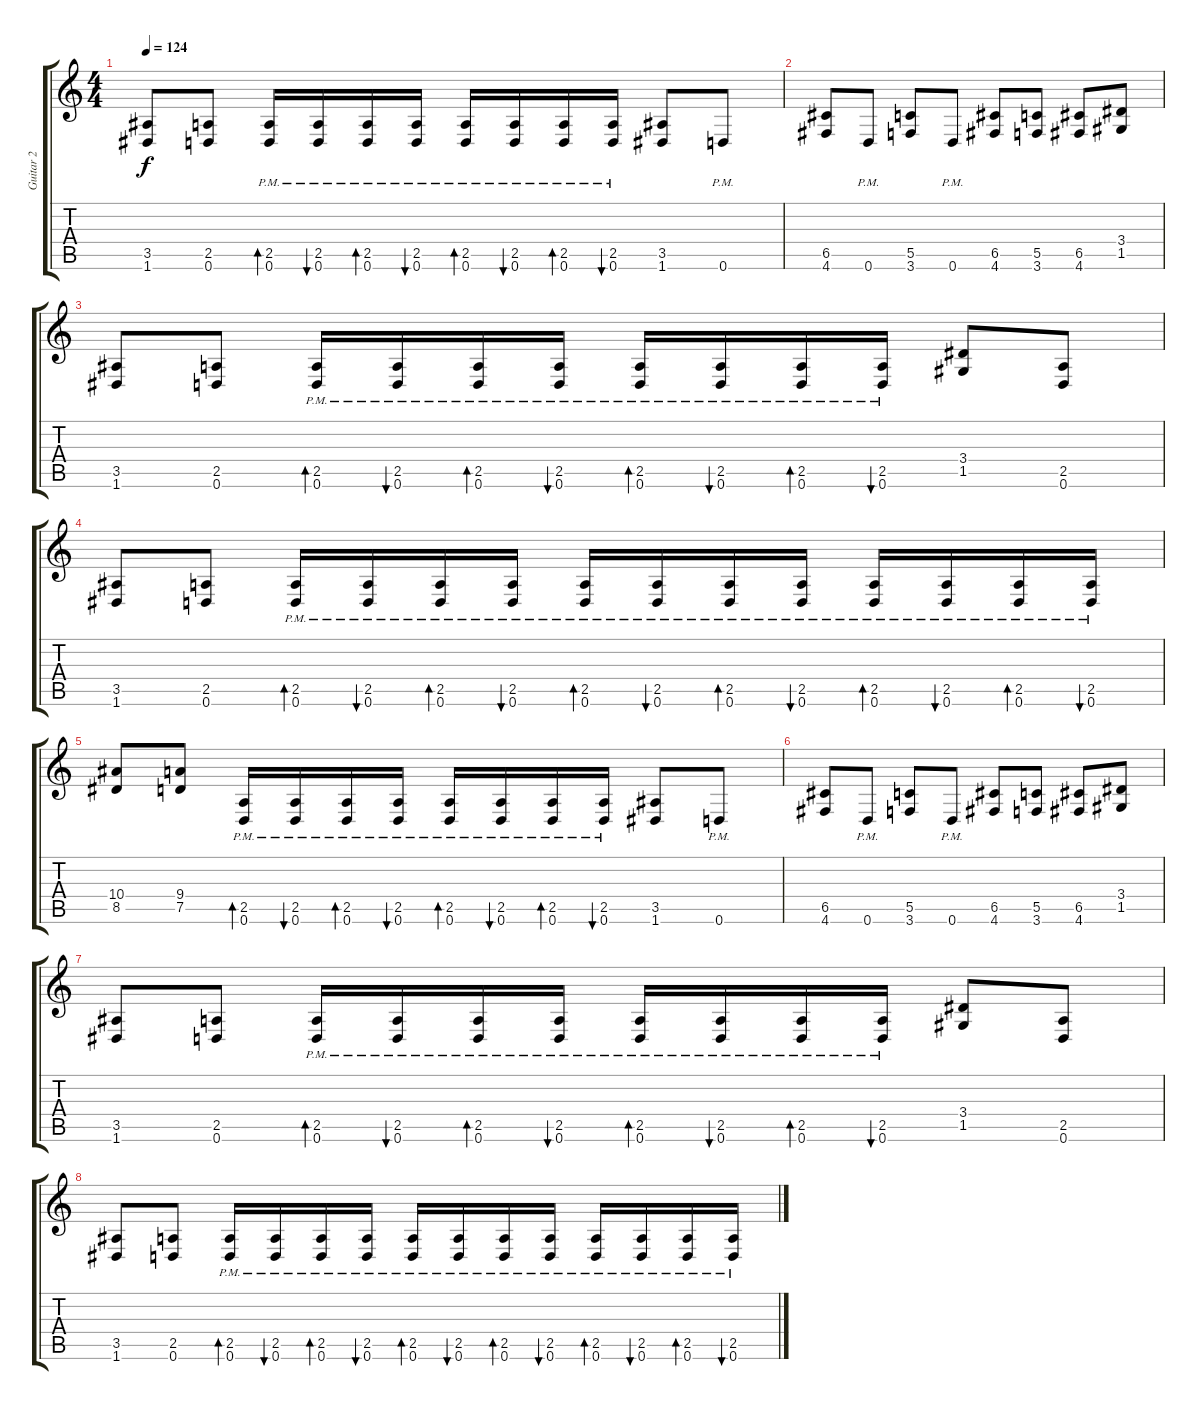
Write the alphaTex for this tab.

\track ("Guitar 2" "Guitar 2") {instrument distortionguitar}
\staff {score tabs}
\tuning (D4 A3 F3 C3 G2 D2) {hide}
\ts (4 4)
\tempo 124
\clef g2
\ks c
(3.5 1.6).8{dy f} (2.5 0.6).8 (2.5{pm} 0.6{pm}).16{bd 60} (2.5{pm} 0.6{pm}).16{bu 60} (2.5{pm} 0.6{pm}).16{bd 60} (2.5{pm} 0.6{pm}).16{bu 60} (2.5{pm} 0.6{pm}).16{bd 60} (2.5{pm} 0.6{pm}).16{bu 60} (2.5{pm} 0.6{pm}).16{bd 60} (2.5{pm} 0.6{pm}).16{bu 60} (3.5 1.6).8 0.6{pm}.8 |
(6.5 4.6).8 0.6{pm}.8 (5.5 3.6).8 0.6{pm}.8 (6.5 4.6).8 (5.5 3.6).8 (6.5 4.6).8 (3.4 1.5).8 |
(3.5 1.6).8 (2.5 0.6).8 (2.5{pm} 0.6{pm}).16{bd 60} (2.5{pm} 0.6{pm}).16{bu 60} (2.5{pm} 0.6{pm}).16{bd 60} (2.5{pm} 0.6{pm}).16{bu 60} (2.5{pm} 0.6{pm}).16{bd 60} (2.5{pm} 0.6{pm}).16{bu 60} (2.5{pm} 0.6{pm}).16{bd 60} (2.5{pm} 0.6{pm}).16{bu 60} (3.4 1.5).8 (2.5 0.6).8 |
(3.5 1.6).8 (2.5 0.6).8 (2.5{pm} 0.6{pm}).16{bd 60} (2.5{pm} 0.6{pm}).16{bu 60} (2.5{pm} 0.6{pm}).16{bd 60} (2.5{pm} 0.6{pm}).16{bu 60} (2.5{pm} 0.6{pm}).16{bd 60} (2.5{pm} 0.6{pm}).16{bu 60} (2.5{pm} 0.6{pm}).16{bd 60} (2.5{pm} 0.6{pm}).16{bu 60} (2.5{pm} 0.6{pm}).16{bd 60} (2.5{pm} 0.6{pm}).16{bu 60} (2.5{pm} 0.6{pm}).16{bd 60} (2.5{pm} 0.6{pm}).16{bu 60} |
(10.4 8.5).8 (9.4 7.5).8 (2.5{pm} 0.6{pm}).16{bd 60} (2.5{pm} 0.6{pm}).16{bu 60} (2.5{pm} 0.6{pm}).16{bd 60} (2.5{pm} 0.6{pm}).16{bu 60} (2.5{pm} 0.6{pm}).16{bd 60} (2.5{pm} 0.6{pm}).16{bu 60} (2.5{pm} 0.6{pm}).16{bd 60} (2.5{pm} 0.6{pm}).16{bu 60} (3.5 1.6).8 0.6{pm}.8 |
(6.5 4.6).8 0.6{pm}.8 (5.5 3.6).8 0.6{pm}.8 (6.5 4.6).8 (5.5 3.6).8 (6.5 4.6).8 (3.4 1.5).8 |
(3.5 1.6).8 (2.5 0.6).8 (2.5{pm} 0.6{pm}).16{bd 60} (2.5{pm} 0.6{pm}).16{bu 60} (2.5{pm} 0.6{pm}).16{bd 60} (2.5{pm} 0.6{pm}).16{bu 60} (2.5{pm} 0.6{pm}).16{bd 60} (2.5{pm} 0.6{pm}).16{bu 60} (2.5{pm} 0.6{pm}).16{bd 60} (2.5{pm} 0.6{pm}).16{bu 60} (3.4 1.5).8 (2.5 0.6).8 |
(3.5 1.6).8 (2.5 0.6).8 (2.5{pm} 0.6{pm}).16{bd 60} (2.5{pm} 0.6{pm}).16{bu 60} (2.5{pm} 0.6{pm}).16{bd 60} (2.5{pm} 0.6{pm}).16{bu 60} (2.5{pm} 0.6{pm}).16{bd 60} (2.5{pm} 0.6{pm}).16{bu 60} (2.5{pm} 0.6{pm}).16{bd 60} (2.5{pm} 0.6{pm}).16{bu 60} (2.5{pm} 0.6{pm}).16{bd 60} (2.5{pm} 0.6{pm}).16{bu 60} (2.5{pm} 0.6{pm}).16{bd 60} (2.5{pm} 0.6{pm}).16{bu 60}
